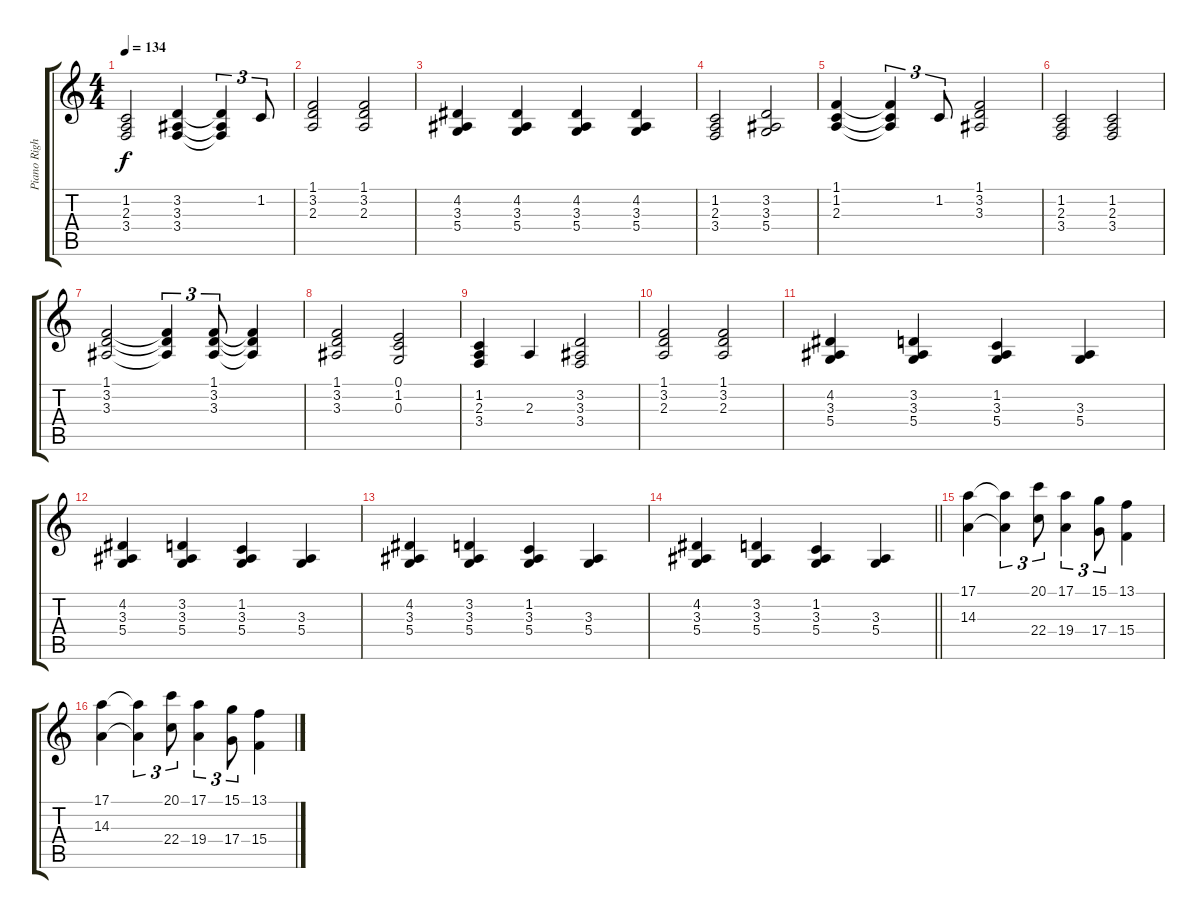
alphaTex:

\track ("Piano Right" "Piano Righ") {instrument acousticgrandpiano}
\staff {score tabs}
\tuning (E4 B3 G3 D3 A2 E2) {hide}
\ts (4 4)
\tempo 134
\clef g2
\ks c
(1.2 2.3 3.4).2{dy f} (3.2 3.3 3.4).4 (3.2{t} 3.3{t} 3.4{t}).4{tu (3 2)} 1.2.8{tu (3 2)} |
(1.1 3.2 2.3).2 (1.1 3.2 2.3).2 |
(4.2 3.3 5.4).4 (4.2 3.3 5.4).4 (4.2 3.3 5.4).4 (4.2 3.3 5.4).4 |
(1.2 2.3 3.4).2 (3.2 3.3 5.4).2 |
(1.1 1.2 2.3).4 (1.1{t} 1.2{t} 2.3{t}).4{tu (3 2)} 1.2.8{tu (3 2)} (1.1 3.2 3.3).2 |
(1.2 2.3 3.4).2 (1.2 2.3 3.4).2 |
(1.1 3.2 3.3).2 (1.1{t} 3.2{t} 3.3{t}).4{tu (3 2)} (1.1 3.2 3.3).8{tu (3 2)} (1.1{t} 3.2{t} 3.3{t}).4 |
(1.1 3.2 3.3).2 (0.1 1.2 0.3).2 |
(1.2 2.3 3.4).4 2.3.4 (3.2 3.3 3.4).2 |
(1.1 3.2 2.3).2 (1.1 3.2 2.3).2 |
(4.2 3.3 5.4).4 (3.2 3.3 5.4).4 (1.2 3.3 5.4).4 (3.3 5.4).4 |
(4.2 3.3 5.4).4 (3.2 3.3 5.4).4 (1.2 3.3 5.4).4 (3.3 5.4).4 |
(4.2 3.3 5.4).4 (3.2 3.3 5.4).4 (1.2 3.3 5.4).4 (3.3 5.4).4 |
\barLineRight lightlight
(4.2 3.3 5.4).4 (3.2 3.3 5.4).4 (1.2 3.3 5.4).4 (3.3 5.4).4 |
(17.1 14.3).4 (17.1{t} 14.3{t}).4{tu (3 2)} (20.1 22.4).8{tu (3 2)} (17.1 19.4).4{tu (3 2)} (15.1 17.4).8{tu (3 2)} (13.1 15.4).4 |
(17.1 14.3).4 (17.1{t} 14.3{t}).4{tu (3 2)} (20.1 22.4).8{tu (3 2)} (17.1 19.4).4{tu (3 2)} (15.1 17.4).8{tu (3 2)} (13.1 15.4).4
